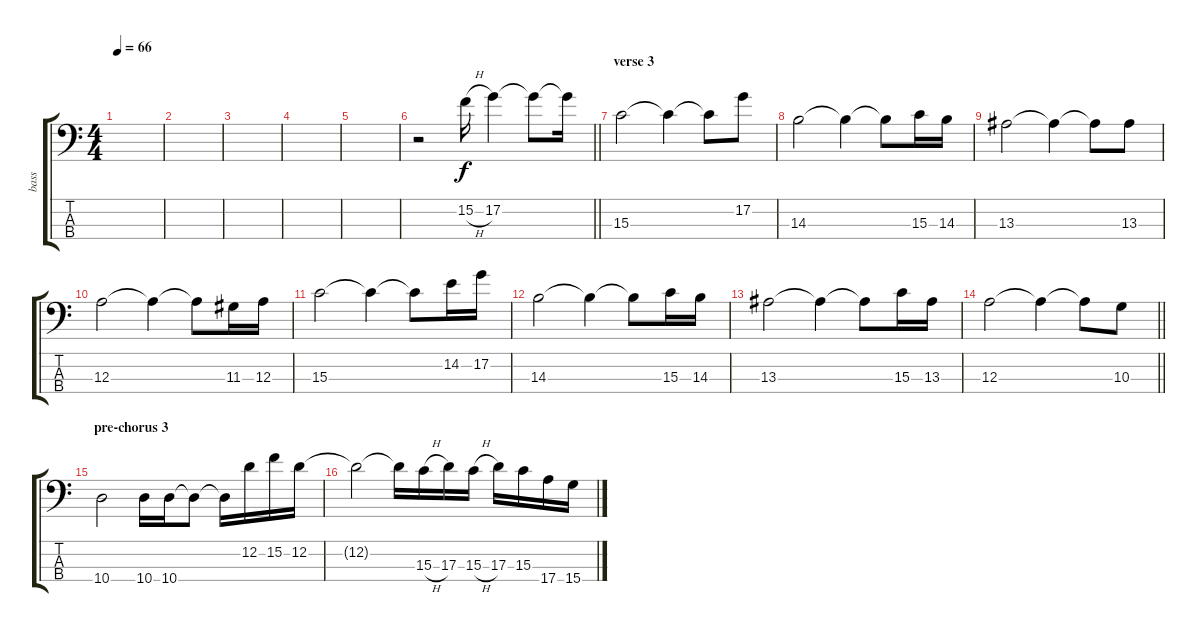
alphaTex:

\track ("bass" "bass") {instrument electricbassfinger}
\staff {score tabs}
\tuning (G2 D2 A1 E1) {hide}
\ts (4 4)
\tempo 66
\clef f4
\ks c
|
|
|
|
|
\barLineRight lightlight
r.2 15.2{h}.16 17.2.4 17.2{t}.8 17.2{t}.16 |
\section ("" "verse 3")
15.3.2 15.3{t}.4 15.3{t}.8 17.2.8 |
14.3.2 14.3{t}.4 14.3{t}.8 15.3.16 14.3.16 |
13.3.2 13.3{t}.4 13.3{t}.8 13.3.8 |
12.3.2 12.3{t}.4 12.3{t}.8 11.3.16 12.3.16 |
15.3.2 15.3{t}.4 15.3{t}.8 14.2.16 17.2.16 |
14.3.2 14.3{t}.4 14.3{t}.8 15.3.16 14.3.16 |
13.3.2 13.3{t}.4 13.3{t}.8 15.3.16 13.3.16 |
\barLineRight lightlight
12.3.2 12.3{t}.4 12.3{t}.8 10.3.8 |
\section ("" "pre-chorus 3")
10.4.2 10.4.16 10.4.16 10.4{t}.8 10.4{t}.16 12.2.16 15.2.16 12.2.16 |
12.2{t}.2 12.2{t}.16 15.3{h}.16 17.3.16 15.3{h}.16 17.3.16 15.3.16 17.4.16 15.4.16
